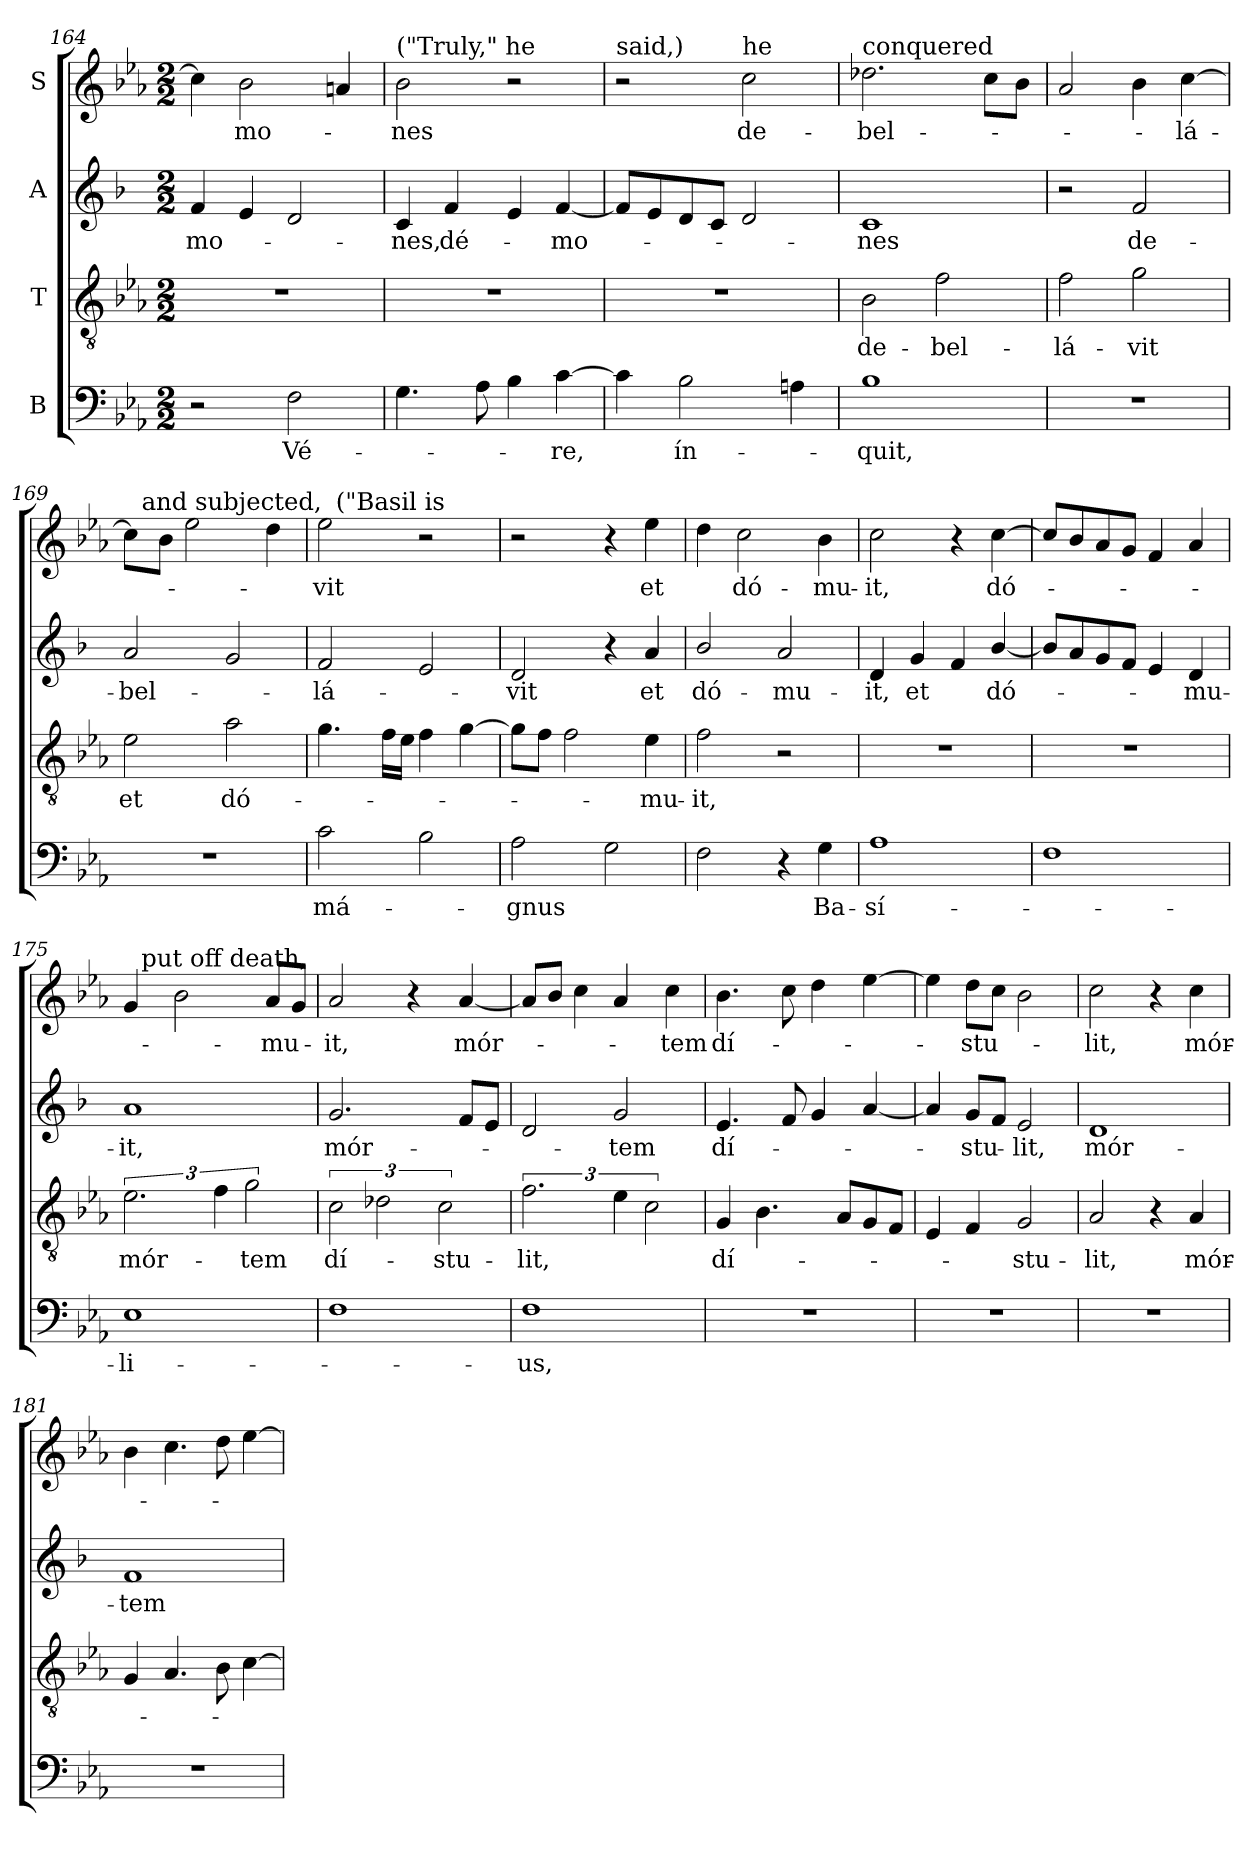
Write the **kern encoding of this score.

**kern	**text	**kern	**text	**kern	**text	**kern	**text
*part4	*part4	*part3	*part3	*part2	*part2	*part1	*part1
*staff4	*staff4	*staff3	*staff3	*staff2	*staff2	*staff1	*staff1
*I"B	*	*I"T	*	*I"A	*	*I"S	*
!!LO:LB:g=z
*clefF4	*	*clefGv2	*	*clefG2	*	*clefG2	*
*	*	*	*	*ITrd1c2	*	*	*
*k[b-e-a-]	*	*k[b-e-a-]	*	*k[b-e-a-]	*	*k[b-e-a-]	*
*E-:	*	*E-:	*	*E-:	*	*E-:	*
*M2/2	*	*M2/2	*	*M2/2	*	*M2/2	*
=164	=164	=164	=164	=164	=164	=164	=164
!	!	!	!	!	!LO:LY:b	!	!
2r	.	1r	.	4e-/	-mo-	4cc\]	.
!	!	!	!	!	!	!	!LO:LY:b
.	.	.	.	4d/	.	2b-\	-mo-
!	!LO:LY:b	!	!	!	!	!	!
2F\	Vé-	.	.	2c/	.	.	.
.	.	.	.	.	.	4a/	.
=165	=165	=165	=165	=165	=165	=165	=165
!	!	!	!	!	!	!LO:TX:a:t=("Truly," he	!
!	!	!	!	!	!LO:LY:b	!	!LO:LY:b
4.G\	.	1r	.	4B-/	-nes,	2b-\	-nes
!	!	!	!	!	!LO:LY:b	!	!
.	.	.	.	4e-/	dé-	.	.
8A-\	.	.	.	.	.	.	.
4B-\	.	.	.	4d/	.	2r	.
!	!LO:LY:b	!	!	!	!LO:LY:b	!	!
[4c\	-re,	.	.	[4e-/	-mo-	.	.
=166	=166	=166	=166	=166	=166	=166	=166
!	!	!	!	!	!	!LO:TX:a:t=said,)	!
4c\]	.	1r	.	8e-/L]	.	2r	.
.	.	.	.	8d/	.	.	.
!	!LO:LY:b	!	!	!	!	!	!
2B-\	ín-	.	.	8c/	.	.	.
.	.	.	.	8B-/J	.	.	.
!	!	!	!	!	!	!LO:TX:a:t=he	!
!	!	!	!	!	!	!	!LO:LY:b
.	.	.	.	2c/	.	2cc\	de-
4A\	.	.	.	.	.	.	.
=167	=167	=167	=167	=167	=167	=167	=167
!	!	!	!	!	!	!LO:TX:a:t=conquered	!
!	!LO:LY:b	!	!LO:LY:b	!	!LO:LY:b	!	!LO:LY:b
1B-	-quit,	2B-\	de-	1B-	-nes	2.dd-X\	-bel-
!	!	!	!LO:LY:b	!	!	!	!
.	.	2f\	-bel-	.	.	.	.
.	.	.	.	.	.	8cc\L	.
.	.	.	.	.	.	8b-\J	.
=168	=168	=168	=168	=168	=168	=168	=168
!	!	!	!LO:LY:b	!	!	!	!
1r	.	2f\	-lá-	2r	.	2a-/	.
!	!	!	!LO:LY:b	!	!LO:LY:b	!	!
.	.	2g\	-vit	2e-/	de-	4b-\	.
!	!	!	!	!	!	!	!LO:LY:b
.	.	.	.	.	.	[4cc\	-lá-
=169	=169	=169	=169	=169	=169	=169	=169
!	!	!	!LO:LY:b	!	!LO:LY:b	!	!
*	*	*	*	*	*	*^	*
1r	.	2e-\	et	2g/	-bel-	8cc\L]	16ryy	.
!	!	!	!	!	!	!	!LO:TX:a:t=and subjected,	!
.	.	.	.	.	.	.	2...ryy	.
.	.	.	.	.	.	8b-\J	.	.
.	.	.	.	.	.	2ee-\	.	.
!	!	!	!LO:LY:b	!	!	!	!	!
.	.	2a-\	dó-	2f/	.	.	.	.
.	.	.	.	.	.	4dd\	.	.
!!LO:PB:g=z	!!
=170	=170	=170	=170	=170	=170	=170	=170	=170
!	!LO:LY:b	!	!	!	!LO:LY:b	!	!	!LO:LY:b
2c\	má-	4.g\	.	2e-/	-lá-	2ee-\	16ryy	-vit
!	!	!	!	!	!	!	!LO:TX:a:t=("Basil is	!
.	.	.	.	.	.	.	2...ryy	.
.	.	16f\LL	.	.	.	.	.	.
.	.	16e-\JJ	.	.	.	.	.	.
2B-\	.	4f\	.	2d/	.	2r	.	.
.	.	[4g\	.	.	.	.	.	.
=171	=171	=171	=171	=171	=171	=171	=171	=171
!	!	!	!	!	!	!LO:TX:a:t=great;)	!	!
!	!LO:LY:b	!	!	!	!LO:LY:b	!	!	!
*	*	*	*	*	*	*v	*v	*
2A-\	-gnus	8g\L]	.	2c/	-vit	2r	.
.	.	8f\J	.	.	.	.	.
.	.	2f\	.	.	.	.	.
2G\	.	.	.	4r	.	4r	.
!	!	!	!LO:LY:b	!	!LO:LY:b	!	!LO:LY:b
.	.	4e-\	-mu-	4g/	et	4ee-\	et
=172	=172	=172	=172	=172	=172	=172	=172
!	!	!	!LO:LY:b	!	!LO:LY:b	!	!
2F\	.	2f\	-it,	2a-/	dó-	4dd\	.
!	!	!	!	!	!	!	!LO:LY:b
.	.	.	.	.	.	2cc\	dó-
!	!	!	!	!	!LO:LY:b	!	!
4r	.	2r	.	2g/	-mu-	.	.
!	!LO:LY:b	!	!	!	!	!	!LO:LY:b
4G\	Ba-	.	.	.	.	4b-\	-mu-
=173	=173	=173	=173	=173	=173	=173	=173
!	!LO:LY:b	!	!	!	!LO:LY:b	!	!LO:LY:b
1A-	-sí-	1r	.	4c/	-it,	2cc\	-it,
!	!	!	!	!	!LO:LY:b	!	!
.	.	.	.	4f/	et	.	.
.	.	.	.	4e-/	.	4r	.
!	!	!	!	!	!LO:LY:b	!	!LO:LY:b
.	.	.	.	[4a-/	dó-	[4cc\	dó-
=174	=174	=174	=174	=174	=174	=174	=174
1F	.	1r	.	8a-/L]	.	8cc/L]	.
.	.	.	.	8g/	.	8b-/	.
.	.	.	.	8f/	.	8a-/	.
.	.	.	.	8e-/J	.	8g/J	.
.	.	.	.	4d/	.	4f/	.
!	!	!	!	!	!LO:LY:b	!	!
.	.	.	.	4c/	-mu-	4a-/	.
=175	=175	=175	=175	=175	=175	=175	=175
!	!LO:LY:b	!	!LO:LY:b	!	!LO:LY:b	!	!
*	*	*	*	*	*	*^	*
1E-	-li-	3.e-\	mór-	1g	-it,	4g/	16ryy	.
!	!	!	!	!	!	!	!LO:TX:a:t=put off death,	!
.	.	.	.	.	.	.	2...ryy	.
.	.	.	.	.	.	2b-\	.	.
.	.	6f\	.	.	.	.	.	.
!	!	!	!LO:LY:b	!	!	!	!	!
.	.	3g\	-tem	.	.	.	.	.
!	!	!	!	!	!	!	!	!LO:LY:b
.	.	.	.	.	.	8a-/L	.	-mu-
.	.	.	.	.	.	8g/J	.	.
!!LO:LB:g=z
=176	=176	=176	=176	=176	=176	=176	=176	=176
!	!	!	!LO:LY:b	!	!LO:LY:b	!	!	!LO:LY:b
*	*	*	*	*	*	*v	*v	*
1F	.	3c\	dí-	2.f/	mór-	2a-/	-it,
.	.	3d-\	.	.	.	.	.
.	.	.	.	.	.	4r	.
!	!	!	!LO:LY:b	!	!	!	!
.	.	3c\	-stu-	.	.	.	.
!	!	!	!	!	!	!	!LO:LY:b
.	.	.	.	8e-/L	.	[4a-/	mór-
.	.	.	.	8d/J	.	.	.
=177	=177	=177	=177	=177	=177	=177	=177
!	!LO:LY:b	!	!LO:LY:b	!	!	!	!
1F	-us,	3.f\	-lit,	2c/	.	8a-/L]	.
.	.	.	.	.	.	8b-/J	.
.	.	.	.	.	.	4cc\	.
!	!	!	!	!	!LO:LY:b	!	!
.	.	6e-\	.	2f/	-tem	4a-/	.
.	.	3c\	.	.	.	.	.
!	!	!	!	!	!	!	!LO:LY:b
.	.	.	.	.	.	4cc\	-tem
=178	=178	=178	=178	=178	=178	=178	=178
!	!	!	!LO:LY:b	!	!LO:LY:b	!	!LO:LY:b
1r	.	4G/	dí-	4.d/	dí-	4.b-\	dí-
.	.	4.B-\	.	.	.	.	.
.	.	.	.	8e-/	.	8cc\	.
.	.	.	.	4f/	.	4dd\	.
.	.	8A-/L	.	.	.	.	.
.	.	8G/	.	[4g/	.	[4ee-\	.
.	.	8F/J	.	.	.	.	.
=179	=179	=179	=179	=179	=179	=179	=179
1r	.	4E-/	.	4g/]	.	4ee-\]	.
!	!	!	!	!	!LO:LY:b	!	!LO:LY:b
.	.	4F/	.	8f/L	-stu-	8dd\L	-stu-
.	.	.	.	8e-/J	.	8cc\J	.
!	!	!	!LO:LY:b	!	!LO:LY:b	!	!
.	.	2G/	-stu-	2d/	-lit,	2b-\	.
=180	=180	=180	=180	=180	=180	=180	=180
!	!	!	!LO:LY:b	!	!LO:LY:b	!	!LO:LY:b
1r	.	2A-/	-lit,	1c	mór-	2cc\	-lit,
.	.	4r	.	.	.	4r	.
!	!	!	!LO:LY:b	!	!	!	!LO:LY:b
.	.	4A-/	mór-	.	.	4cc\	mór-
=181	=181	=181	=181	=181	=181	=181	=181
!	!	!	!	!	!LO:LY:b	!	!
1r	.	4G/	.	1e-	-tem	4b-\	.
.	.	4.A-/	.	.	.	4.cc\	.
.	.	8B-\	.	.	.	8dd\	.
.	.	[4c\	.	.	.	[4ee-\	.
=	=	=	=	=	=	=	=
*-	*-	*-	*-	*-	*-	*-	*-
